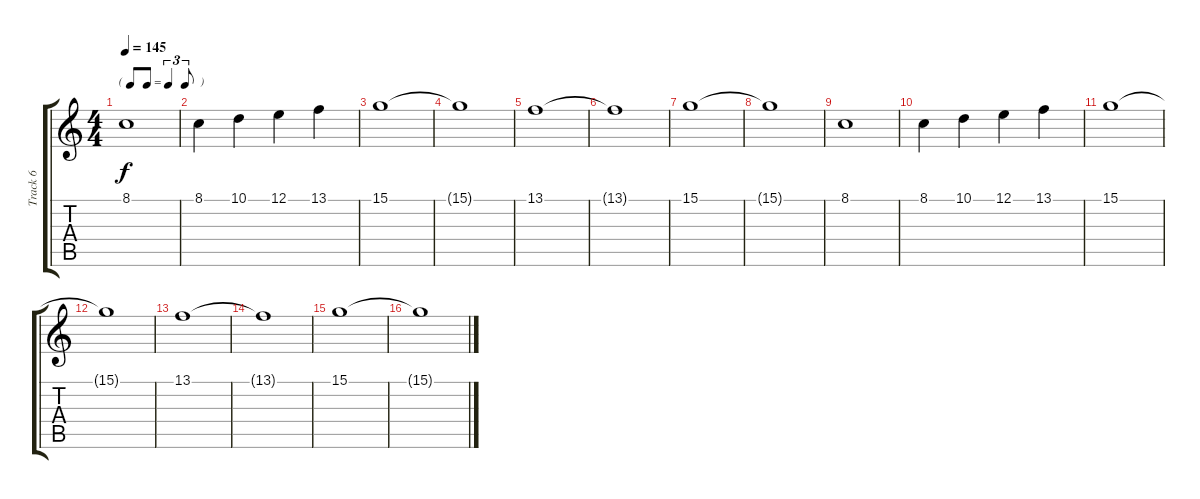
\track ("Track 6" "Track 6") {instrument stringensemble1}
\staff {score tabs}
\tuning (E4 B3 G3 D3 A2 E2) {hide}
\ts (4 4)
\tf triplet8th
\tempo 145
\clef g2
\ks c
8.1.1{dy f} |
8.1.4 10.1.4 12.1.4 13.1.4 |
15.1.1 |
15.1{t}.1 |
13.1.1 |
13.1{t}.1 |
15.1.1 |
15.1{t}.1 |
8.1.1 |
8.1.4 10.1.4 12.1.4 13.1.4 |
15.1.1 |
15.1{t}.1 |
13.1.1 |
13.1{t}.1 |
15.1.1 |
15.1{t}.1
